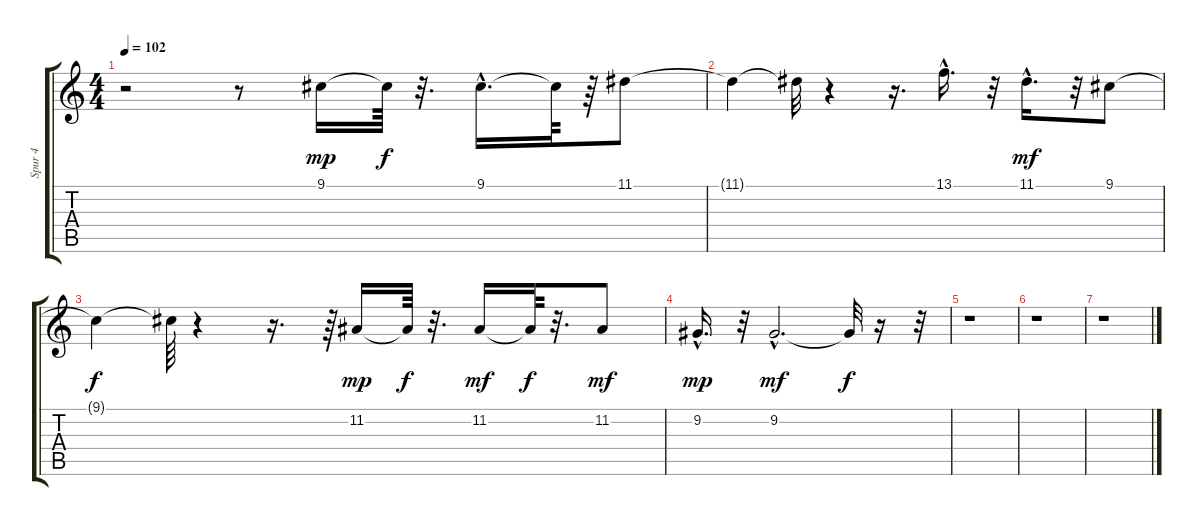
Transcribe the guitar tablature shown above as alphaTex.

\track ("Spur 4" "Spur 4") {instrument fx8scifi}
\staff {score tabs}
\tuning (E4 B3 G3 D3 A2 E2) {hide}
\ts (4 4)
\tempo 102
\clef g2
\ks c
r.2{dy f} r.8 9.1.16{dy mp} 9.1{t}.64{dy f} r.32{d} 9.1{hac}.16{d} 9.1{t}.64 r.64 11.1.8 |
11.1{t}.4 11.1{t}.32 r.4 r.16{d} 13.1{hac}.16{d} r.32 11.1{hac}.16{d dy mf} r.32 9.1.8 |
9.1{t}.4{dy f} 9.1{t}.64 r.4 r.16{d} r.64 11.2.16{dy mp} 11.2{t}.64{dy f} r.32{d} 11.2.16{dy mf} 11.2{t}.64{dy f} r.32{d} 11.2.8{dy mf} |
9.2{hac}.16{d dy mp} r.32 9.2{hac}.2{d dy mf} 9.2{t}.32{dy f} r.16 r.32 |
r.1 |
r.1 |
r.1
